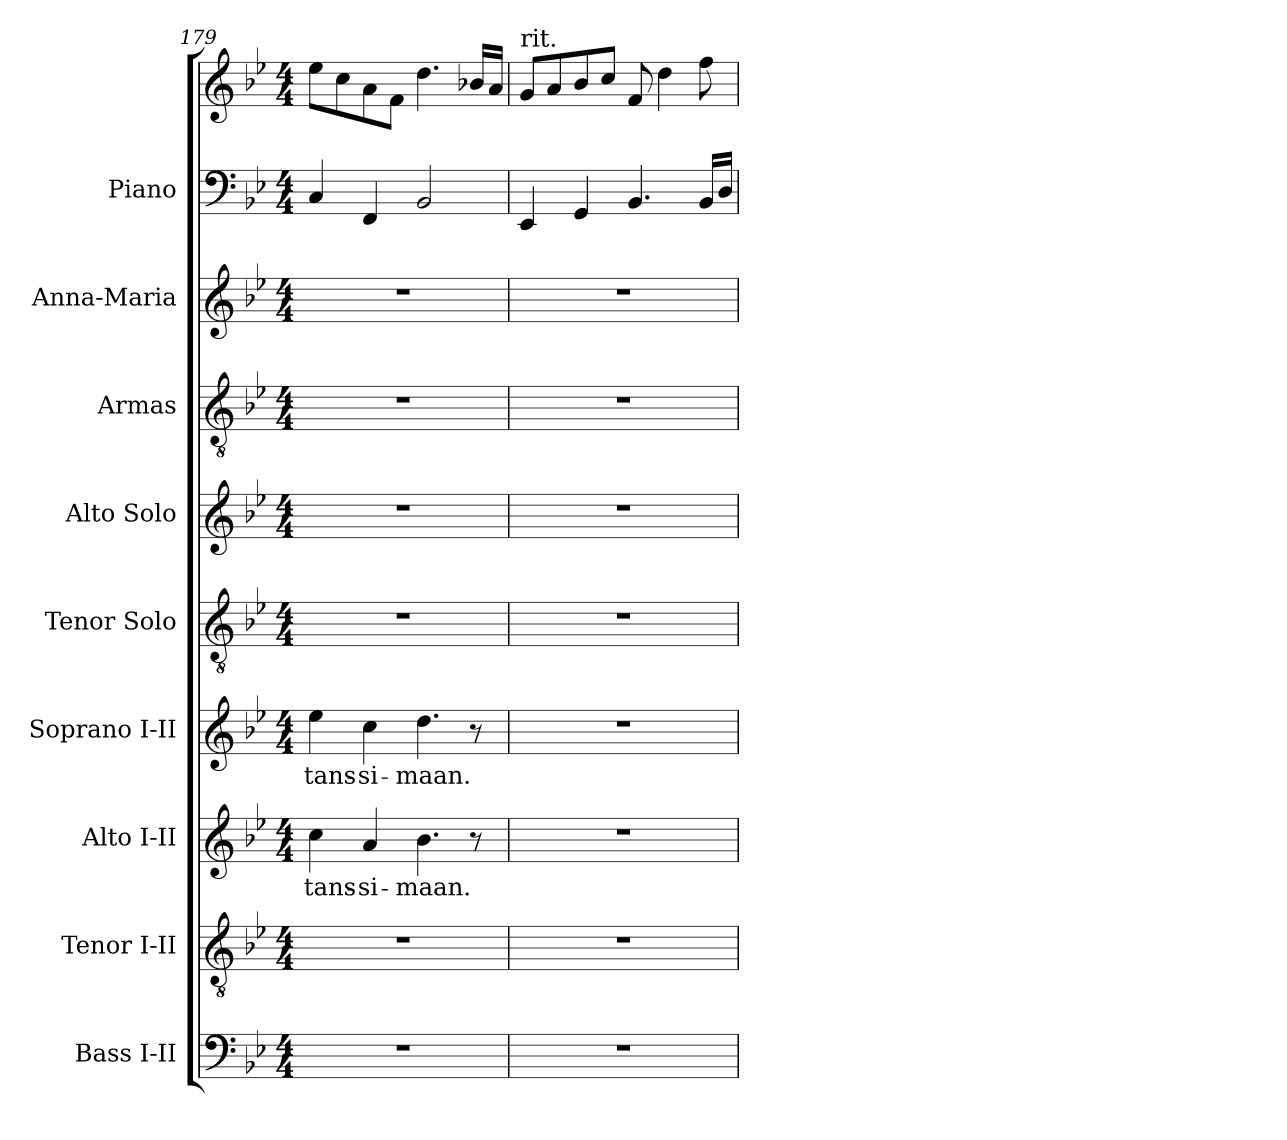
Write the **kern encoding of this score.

**kern	**kern	**kern	**text	**kern	**text	**kern	**kern	**kern	**kern	**kern	**kern
*part9	*part8	*part7	*part7	*part6	*part6	*part5	*part4	*part3	*part2	*part1	*part1
*staff10	*staff9	*staff8	*staff8	*staff7	*staff7	*staff6	*staff5	*staff4	*staff3	*staff2	*staff1
*I"Bass I-II	*I"Tenor I-II	*I"Alto I-II	*	*I"Soprano I-II	*	*I"Tenor Solo	*I"Alto Solo	*I"Armas	*I"Anna-Maria	*I"Piano	*
*I'B.	*I'T.	*I'A.	*	*I'S.	*	*I'T. Solo	*I'A. Solo	*I'Armas	*I'A-M	*I'Pno.	*
!!LO:PB:g=z
*clefF4	*clefGv2	*clefG2	*	*clefG2	*	*clefGv2	*clefG2	*clefGv2	*clefG2	*clefF4	*clefG2
*	*ITrd7c12	*	*	*	*	*ITrd7c12	*	*ITrd7c12	*	*	*
*k[b-e-]	*k[b-e-]	*k[b-e-]	*	*k[b-e-]	*	*k[b-e-]	*k[b-e-]	*k[b-e-]	*k[b-e-]	*k[b-e-]	*k[b-e-]
*B-:	*B-:	*B-:	*	*B-:	*	*B-:	*B-:	*B-:	*B-:	*B-:	*B-:
*M4/4	*M4/4	*M4/4	*	*M4/4	*	*M4/4	*M4/4	*M4/4	*M4/4	*M4/4	*M4/4
=179	=179	=179	=179	=179	=179	=179	=179	=179	=179	=179	=179
!	!	!	!LO:LY:b:color=#000000	!	!	!	!	!	!	!	!
!	!	!	!	!	!LO:LY:b:color=#000000	!	!	!	!	!	!
1r	1r	4cci\	tans-	4ee-i\	tans-	1r	1r	1r	1r	4Ci/	8ee-i\L
.	.	.	.	.	.	.	.	.	.	.	8cci\
!	!	!	!LO:LY:b:color=#000000	!	!	!	!	!	!	!	!
!	!	!	!	!	!LO:LY:b:color=#000000	!	!	!	!	!	!
.	.	4ai/	-si-	4cci\	-si-	.	.	.	.	4FFi/	8ai\
.	.	.	.	.	.	.	.	.	.	.	8fi\J
!	!	!	!LO:LY:b:color=#000000	!	!	!	!	!	!	!	!
!	!	!	!	!	!LO:LY:b:color=#000000	!	!	!	!	!	!
.	.	4.b-i\	-maan.	4.ddi\	-maan.	.	.	.	.	2BB-i/	4.ddi\
.	.	8r	.	8r	.	.	.	.	.	.	16b-Xi/LL
.	.	.	.	.	.	.	.	.	.	.	16ai/JJ
=180	=180	=180	=180	=180	=180	=180	=180	=180	=180	=180	=180
!	!	!	!	!	!	!	!	!	!	!	!LO:TX:t=rit.
1r	1r	1r	.	1r	.	1r	1r	1r	1r	4EE-i/	8gi/L
.	.	.	.	.	.	.	.	.	.	.	8ai/
.	.	.	.	.	.	.	.	.	.	4GGi/	8b-i/
.	.	.	.	.	.	.	.	.	.	.	8cci/J
.	.	.	.	.	.	.	.	.	.	4.BB-i/	8fi/
.	.	.	.	.	.	.	.	.	.	.	4ddi\
.	.	.	.	.	.	.	.	.	.	16BB-i/LL	8ffi\
.	.	.	.	.	.	.	.	.	.	16Di/JJ	.
=	=	=	=	=	=	=	=	=	=	=	=
*-	*-	*-	*-	*-	*-	*-	*-	*-	*-	*-	*-
